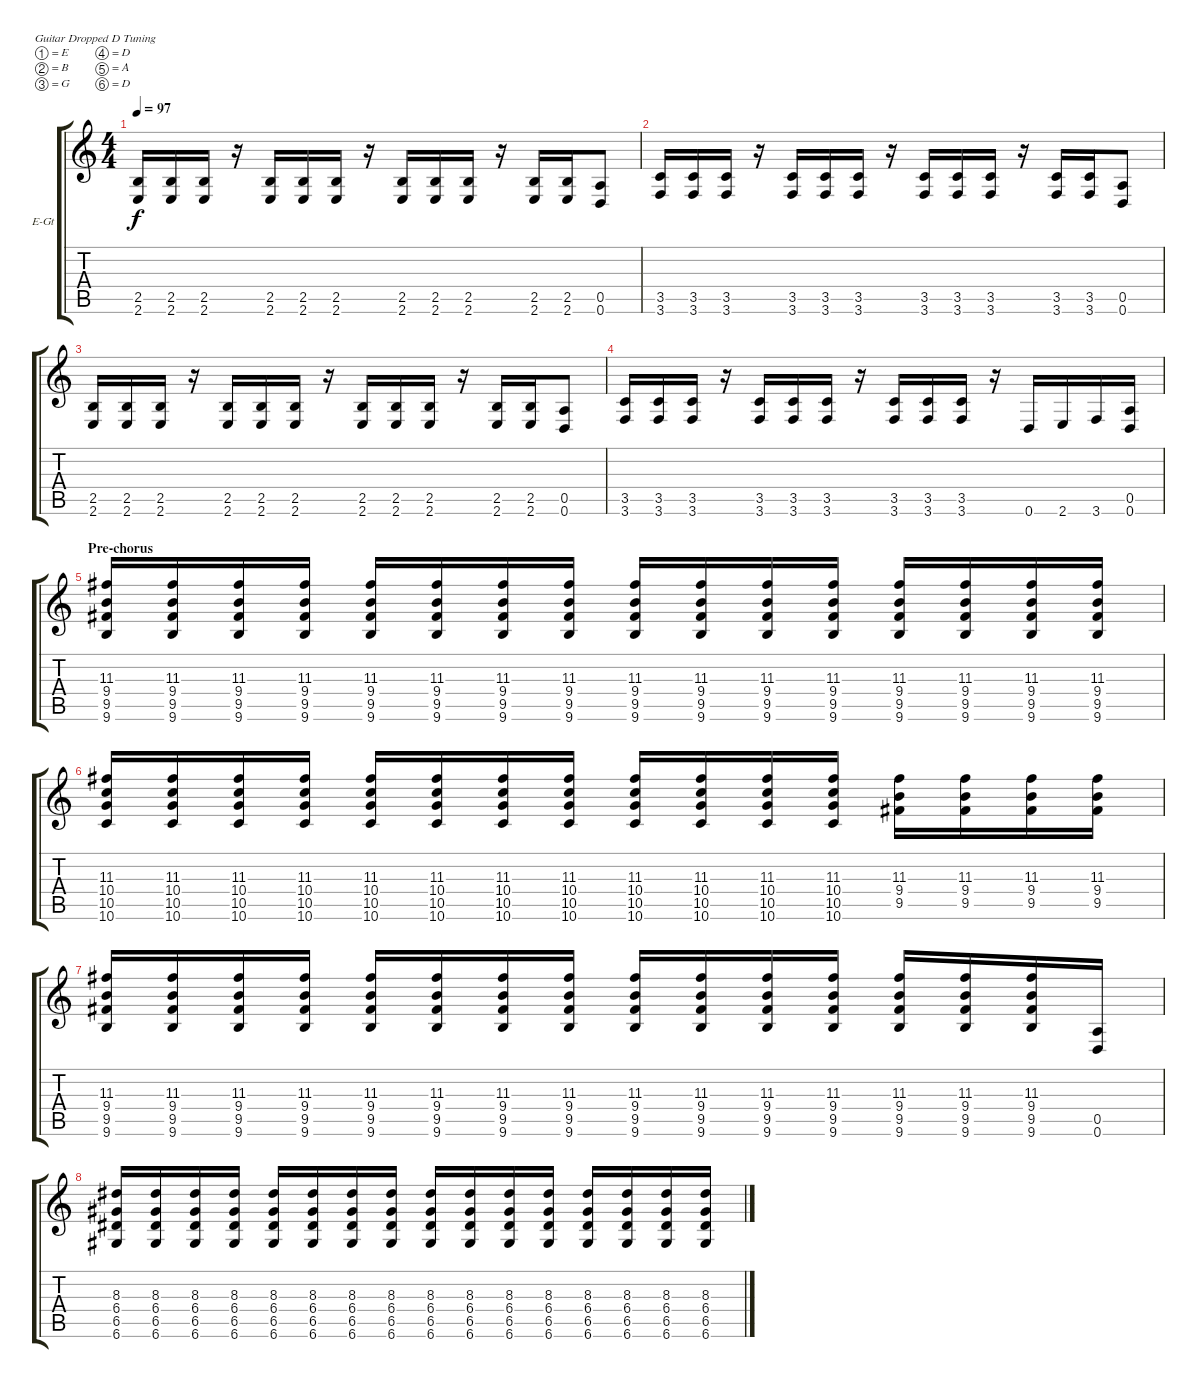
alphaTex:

\bracketExtendMode groupsimilarinstruments
\firstSystemTrackNameOrientation horizontal
\otherSystemsTrackNameOrientation horizontal
\track ("Jerry Horton" "E-Gt") {instrument distortionguitar}
\staff {score tabs}
\tuning (E4 B3 G3 D3 A2 D2)
\ts (4 4)
\tempo 97
\clef g2
\ks c
(2.5 2.6).16{dy f} (2.5 2.6).16 (2.5 2.6).16 r.16 (2.5 2.6).16 (2.5 2.6).16 (2.5 2.6).16 r.16 (2.5 2.6).16 (2.5 2.6).16 (2.5 2.6).16 r.16 (2.5 2.6).16 (2.5 2.6).16 (0.5 0.6).8 |
(3.5 3.6).16 (3.5 3.6).16 (3.5 3.6).16 r.16 (3.5 3.6).16 (3.5 3.6).16 (3.5 3.6).16 r.16 (3.5 3.6).16 (3.5 3.6).16 (3.5 3.6).16 r.16 (3.5 3.6).16 (3.5 3.6).16 (0.6 0.5).8 |
(2.5 2.6).16 (2.5 2.6).16 (2.5 2.6).16 r.16 (2.5 2.6).16 (2.5 2.6).16 (2.5 2.6).16 r.16 (2.5 2.6).16 (2.5 2.6).16 (2.5 2.6).16 r.16 (2.5 2.6).16 (2.5 2.6).16 (0.5 0.6).8 |
(3.5 3.6).16 (3.5 3.6).16 (3.5 3.6).16 r.16 (3.5 3.6).16 (3.5 3.6).16 (3.5 3.6).16 r.16 (3.5 3.6).16 (3.5 3.6).16 (3.5 3.6).16 r.16 0.6.16 2.6.16 3.6.16 (0.5 0.6).16 |
\section ("" "Pre-chorus")
(11.3 9.4 9.5 9.6).16 (11.3 9.4 9.5 9.6).16 (11.3 9.4 9.5 9.6).16 (11.3 9.4 9.5 9.6).16 (11.3 9.4 9.5 9.6).16 (11.3 9.4 9.5 9.6).16 (11.3 9.4 9.5 9.6).16 (11.3 9.4 9.5 9.6).16 (11.3 9.4 9.5 9.6).16 (11.3 9.4 9.5 9.6).16 (11.3 9.4 9.5 9.6).16 (11.3 9.4 9.5 9.6).16 (11.3 9.4 9.5 9.6).16 (11.3 9.4 9.5 9.6).16 (11.3 9.4 9.5 9.6).16 (11.3 9.4 9.5 9.6).16 |
(11.3 10.4 10.5 10.6).16 (11.3 10.4 10.5 10.6).16 (11.3 10.4 10.5 10.6).16 (11.3 10.4 10.5 10.6).16 (11.3 10.4 10.5 10.6).16 (11.3 10.4 10.5 10.6).16 (11.3 10.4 10.5 10.6).16 (11.3 10.4 10.5 10.6).16 (11.3 10.4 10.5 10.6).16 (11.3 10.4 10.5 10.6).16 (11.3 10.4 10.5 10.6).16 (11.3 10.4 10.5 10.6).16 (11.3 9.4 9.5).16 (11.3 9.4 9.5).16 (11.3 9.4 9.5).16 (11.3 9.4 9.5).16 |
(11.3 9.4 9.5 9.6).16 (11.3 9.4 9.5 9.6).16 (11.3 9.4 9.5 9.6).16 (11.3 9.4 9.5 9.6).16 (11.3 9.4 9.5 9.6).16 (11.3 9.4 9.5 9.6).16 (11.3 9.4 9.5 9.6).16 (11.3 9.4 9.5 9.6).16 (11.3 9.4 9.5 9.6).16 (11.3 9.4 9.5 9.6).16 (11.3 9.4 9.5 9.6).16 (11.3 9.4 9.5 9.6).16 (11.3 9.4 9.5 9.6).16 (11.3 9.4 9.5 9.6).16 (11.3 9.4 9.5 9.6).16 (0.5 0.6).16 |
(8.3 6.4 6.5 6.6).16 (8.3 6.4 6.5 6.6).16 (8.3 6.4 6.5 6.6).16 (8.3 6.4 6.5 6.6).16 (8.3 6.4 6.5 6.6).16 (8.3 6.4 6.5 6.6).16 (8.3 6.4 6.5 6.6).16 (8.3 6.4 6.5 6.6).16 (8.3 6.4 6.5 6.6).16 (8.3 6.4 6.5 6.6).16 (8.3 6.4 6.5 6.6).16 (8.3 6.4 6.5 6.6).16 (8.3 6.4 6.5 6.6).16 (8.3 6.4 6.5 6.6).16 (8.3 6.4 6.5 6.6).16 (8.3 6.4 6.5 6.6).16
